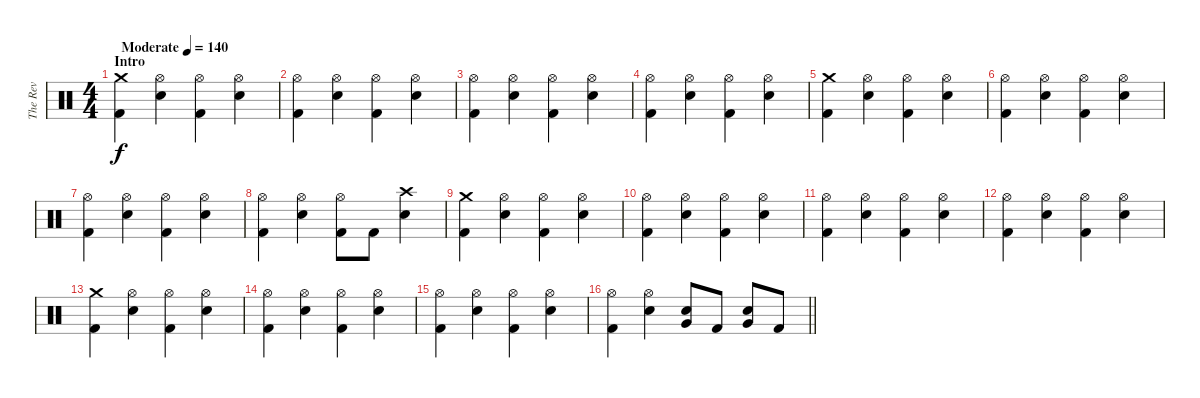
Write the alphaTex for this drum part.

\track ("The Rev" "The Rev") {instrument percussion}
\staff {score}
\articulation defaults
\ts (4 4)
\section ("" "Intro")
\tempo (140 "Moderate")
\clef neutral
\ks c
("Crash medium (hit)" "Kick (hit) 2").4{dy f} ("Hi-Hat (open)" "Snare (hit) 2").4 ("Hi-Hat (open)" "Kick (hit) 2").4 ("Hi-Hat (open)" "Snare (hit) 2").4 |
("Hi-Hat (open)" "Kick (hit) 2").4 ("Hi-Hat (open)" "Snare (hit) 2").4 ("Hi-Hat (open)" "Kick (hit) 2").4 ("Hi-Hat (open)" "Snare (hit) 2").4 |
("Hi-Hat (open)" "Kick (hit) 2").4 ("Hi-Hat (open)" "Snare (hit) 2").4 ("Hi-Hat (open)" "Kick (hit) 2").4 ("Hi-Hat (open)" "Snare (hit) 2").4 |
("Hi-Hat (open)" "Kick (hit) 2").4 ("Hi-Hat (open)" "Snare (hit) 2").4 ("Hi-Hat (open)" "Kick (hit) 2").4 ("Hi-Hat (open)" "Snare (hit) 2").4 |
("Crash medium (hit)" "Kick (hit) 2").4 ("Hi-Hat (open)" "Snare (hit) 2").4 ("Hi-Hat (open)" "Kick (hit) 2").4 ("Hi-Hat (open)" "Snare (hit) 2").4 |
("Hi-Hat (open)" "Kick (hit) 2").4 ("Hi-Hat (open)" "Snare (hit) 2").4 ("Hi-Hat (open)" "Kick (hit) 2").4 ("Hi-Hat (open)" "Snare (hit) 2").4 |
("Hi-Hat (open)" "Kick (hit) 2").4 ("Hi-Hat (open)" "Snare (hit) 2").4 ("Hi-Hat (open)" "Kick (hit) 2").4 ("Hi-Hat (open)" "Snare (hit) 2").4 |
("Hi-Hat (open)" "Kick (hit) 2").4 ("Hi-Hat (open)" "Snare (hit) 2").4 ("Hi-Hat (open)" "Kick (hit) 2").8 "Kick (hit) 2".8 ("Crash high (hit)" "Snare (hit) 2").4 |
("Crash medium (hit)" "Kick (hit) 2").4 ("Hi-Hat (open)" "Snare (hit) 2").4 ("Hi-Hat (open)" "Kick (hit) 2").4 ("Hi-Hat (open)" "Snare (hit) 2").4 |
("Hi-Hat (open)" "Kick (hit) 2").4 ("Hi-Hat (open)" "Snare (hit) 2").4 ("Hi-Hat (open)" "Kick (hit) 2").4 ("Hi-Hat (open)" "Snare (hit) 2").4 |
("Hi-Hat (open)" "Kick (hit) 2").4 ("Hi-Hat (open)" "Snare (hit) 2").4 ("Hi-Hat (open)" "Kick (hit) 2").4 ("Hi-Hat (open)" "Snare (hit) 2").4 |
("Hi-Hat (open)" "Kick (hit) 2").4 ("Hi-Hat (open)" "Snare (hit) 2").4 ("Hi-Hat (open)" "Kick (hit) 2").4 ("Hi-Hat (open)" "Snare (hit) 2").4 |
("Crash medium (hit)" "Kick (hit) 2").4 ("Hi-Hat (open)" "Snare (hit) 2").4 ("Hi-Hat (open)" "Kick (hit) 2").4 ("Hi-Hat (open)" "Snare (hit) 2").4 |
("Hi-Hat (open)" "Kick (hit) 2").4 ("Hi-Hat (open)" "Snare (hit) 2").4 ("Hi-Hat (open)" "Kick (hit) 2").4 ("Hi-Hat (open)" "Snare (hit) 2").4 |
("Hi-Hat (open)" "Kick (hit) 2").4 ("Hi-Hat (open)" "Snare (hit) 2").4 ("Hi-Hat (open)" "Kick (hit) 2").4 ("Hi-Hat (open)" "Snare (hit) 2").4 |
\barLineRight lightlight
("Hi-Hat (open)" "Kick (hit) 2").4 ("Hi-Hat (open)" "Snare (hit) 2").4 ("Snare (hit) 2" "Very Low Tom (hit)").8 "Kick (hit) 2".8 ("Snare (hit) 2" "Very Low Tom (hit)").8 "Kick (hit) 2".8
